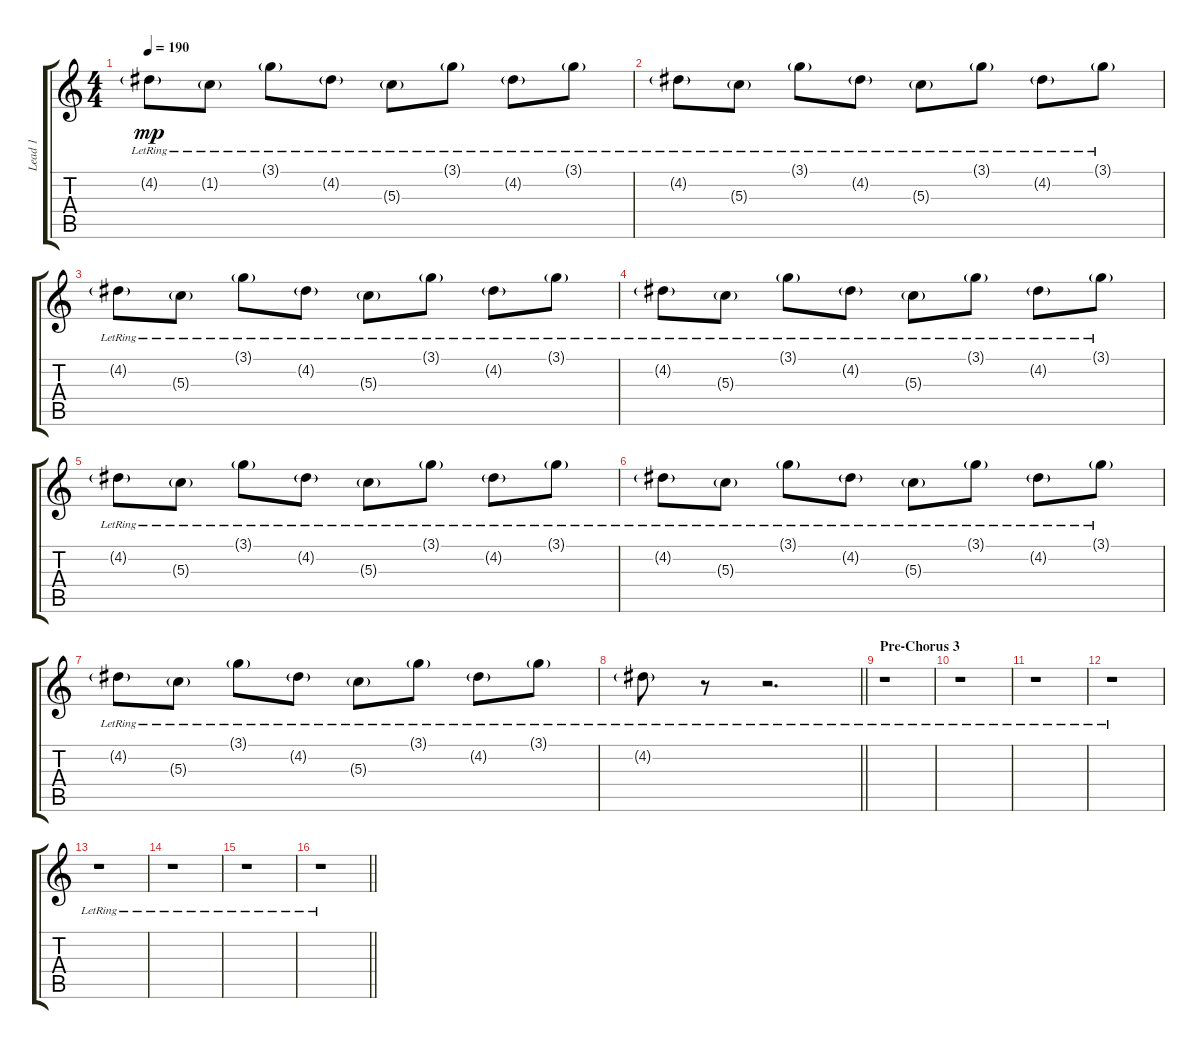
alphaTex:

\track ("Lead 1" "Lead 1") {instrument overdrivenguitar}
\staff {score tabs}
\tuning (E4 B3 G3 D3 A2 E2) {hide}
\ts (4 4)
\tempo 190
\clef g2
\ks c
4.2{g lr}.8{dy mp} 1.2{g lr}.8 3.1{g lr}.8 4.2{g lr}.8 5.3{g lr}.8 3.1{g lr}.8 4.2{g lr}.8 3.1{g lr}.8 |
4.2{g lr}.8 5.3{g lr}.8 3.1{g lr}.8 4.2{g lr}.8 5.3{g lr}.8 3.1{g lr}.8 4.2{g lr}.8 3.1{g lr}.8 |
4.2{g lr}.8 5.3{g lr}.8 3.1{g lr}.8 4.2{g lr}.8 5.3{g lr}.8 3.1{g lr}.8 4.2{g lr}.8 3.1{g lr}.8 |
4.2{g lr}.8 5.3{g lr}.8 3.1{g lr}.8 4.2{g lr}.8 5.3{g lr}.8 3.1{g lr}.8 4.2{g lr}.8 3.1{g lr}.8 |
4.2{g lr}.8 5.3{g lr}.8 3.1{g lr}.8 4.2{g lr}.8 5.3{g lr}.8 3.1{g lr}.8 4.2{g lr}.8 3.1{g lr}.8 |
4.2{g lr}.8 5.3{g lr}.8 3.1{g lr}.8 4.2{g lr}.8 5.3{g lr}.8 3.1{g lr}.8 4.2{g lr}.8 3.1{g lr}.8 |
4.2{g lr}.8 5.3{g lr}.8 3.1{g lr}.8 4.2{g lr}.8 5.3{g lr}.8 3.1{g lr}.8 4.2{g lr}.8 3.1{g lr}.8 |
\barLineRight lightlight
4.2{g lr}.8 r.8 r.2{d} |
\section ("" "Pre-Chorus 3")
r.1 |
r.1 |
r.1 |
r.1 |
r.1 |
r.1 |
r.1 |
\barLineRight lightlight
r.1
